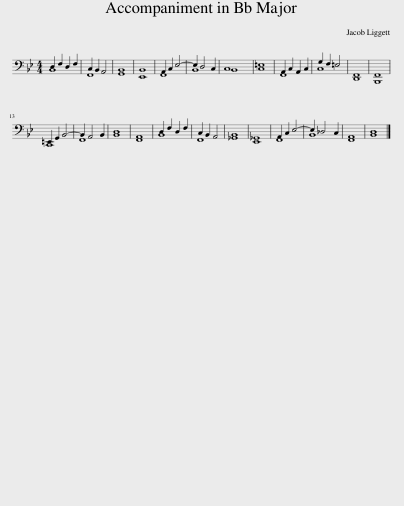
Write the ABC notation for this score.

X:1
%%score ( 1 2 )
L:1/8
M:4/4
I:linebreak $
K:Bb
V:1 bass
V:2 bass
V:1
 D,2 F,2 D,2 F,2 | C,2 B,,2 A,,4 | B,,8 | B,,8 | A,,2 C,2 E,4- | %5
 E,2 D,4 C,2 | C,8 | =E,8 | A,,2 C,2 A,,2 C,2 | G,2 F,2 =E,4 | %10
 F,,8 | F,,8 |$ =E,,2 G,,2 B,,4- | B,,2 A,,4 B,,2 | D,8 | %15
 A,,8 | D,2 F,2 D,2 F,2 | C,2 B,,2 A,,4 | B,,8 | _G,,8 | %20
 A,,2 C,2 E,4- | E,2 _D,4 C,2 | A,,8 | D,8 |] %24
V:2
 B,,8 | F,,8 | G,,8 | E,,8 | F,,8 | %5
 B,,8 | B,,8 | C,8 | F,,8 | C,8 | %10
 D,,8 | B,,,8 |$ C,,8 | F,,8 | B,,8 | %15
 F,,8 | B,,8 | F,,8 | _G,,8 | E,,8 | %20
 F,,8 | B,,8 | F,,8 | B,,8 |] %24
